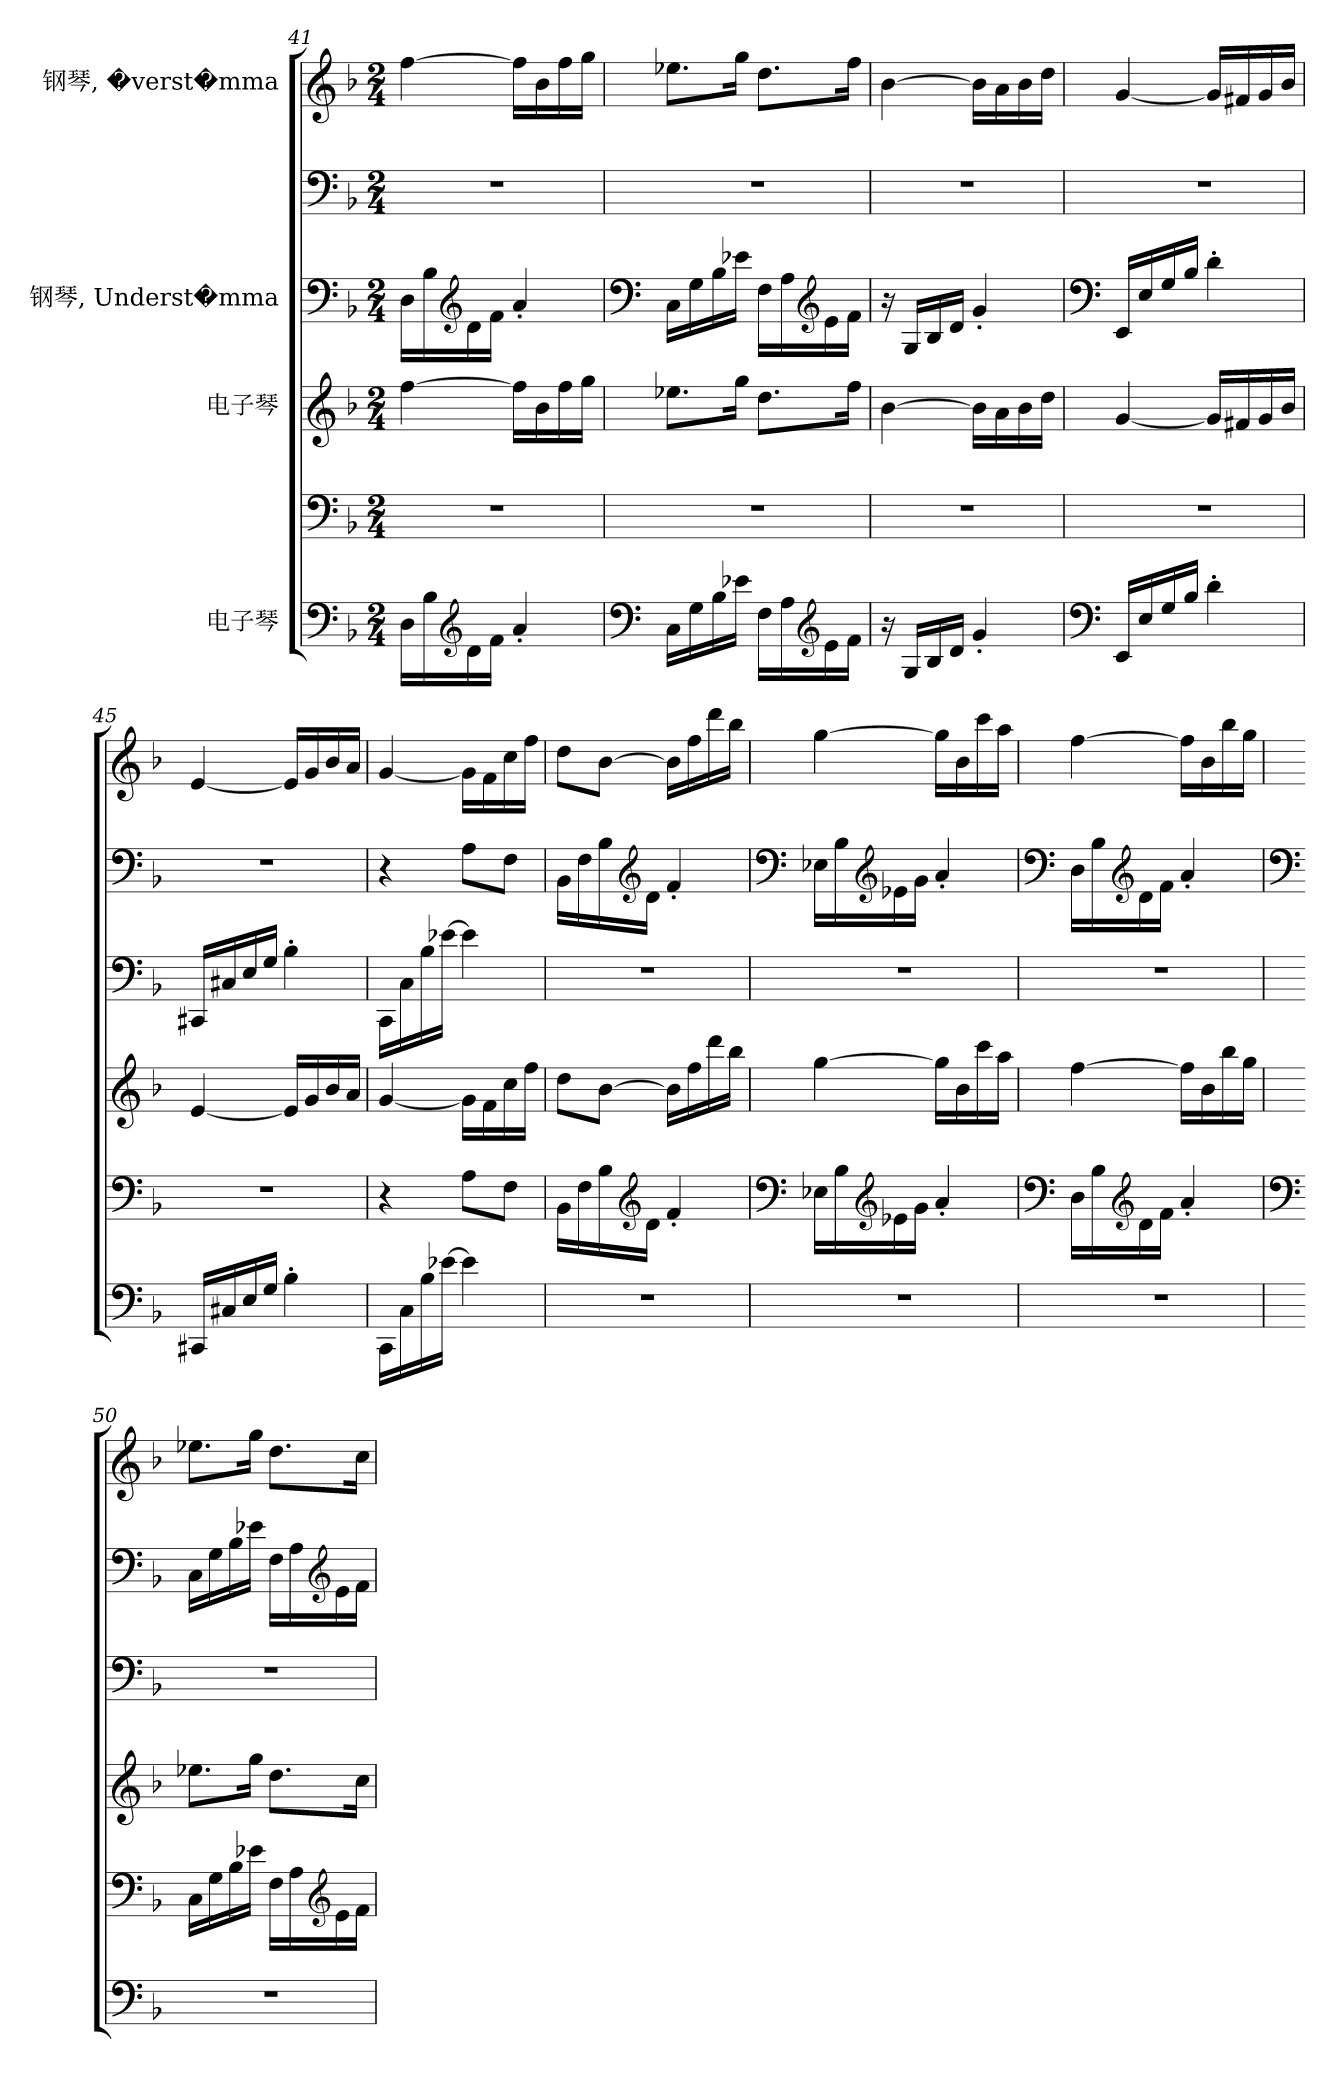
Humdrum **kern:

**kern	**kern	**kern	**kern	**kern	**kern
*part4	*part4	*part3	*part2	*part2	*part1
*staff6	*staff5	*staff4	*staff3	*staff2	*staff1
*I"电子琴	*	*I"电子琴	*I"钢琴, Underst�mma	*	*I"钢琴, �verst�mma
*clefF4	*clefF4	*clefG2	*clefF4	*clefF4	*clefG2
*k[b-]	*k[b-]	*k[b-]	*k[b-]	*k[b-]	*k[b-]
*M2/4	*M2/4	*M2/4	*M2/4	*M2/4	*M2/4
=41	=41	=41	=41	=41	=41
16D\LL	2r	[4ff\	16D\LL	2r	[4ff\
16B-\	.	.	16B-\	.	.
*clefG2	*	*	*clefG2	*	*
16d\	.	.	16d\	.	.
16f\JJ	.	.	16f\JJ	.	.
4a'/	.	16ff\LL]	4a'/	.	16ff\LL]
.	.	16b-\	.	.	16b-\
.	.	16ff\	.	.	16ff\
.	.	16gg\JJ	.	.	16gg\JJ
!!LO:PB:g=z
=42	=42	=42	=42	=42	=42
*clefF4	*	*	*clefF4	*	*
16C\LL	2r	8.ee-X\L	16C\LL	2r	8.ee-X\L
16G\	.	.	16G\	.	.
16B-\	.	.	16B-\	.	.
16e-X\JJ	.	16gg\Jk	16e-X\JJ	.	16gg\Jk
16F\LL	.	8.dd\L	16F\LL	.	8.dd\L
16A\	.	.	16A\	.	.
*clefG2	*	*	*clefG2	*	*
16e-\	.	.	16e-\	.	.
16f\JJ	.	16ff\Jk	16f\JJ	.	16ff\Jk
=43	=43	=43	=43	=43	=43
16r	2r	[4b-\	16r	2r	[4b-\
16G/LL	.	.	16G/LL	.	.
16B-/	.	.	16B-/	.	.
16d/JJ	.	.	16d/JJ	.	.
4g'/	.	16b-\LL]	4g'/	.	16b-\LL]
.	.	16a\	.	.	16a\
.	.	16b-\	.	.	16b-\
.	.	16dd\JJ	.	.	16dd\JJ
=44	=44	=44	=44	=44	=44
*clefF4	*	*	*clefF4	*	*
16EE/LL	2r	[4g/	16EE/LL	2r	[4g/
16E/	.	.	16E/	.	.
16G/	.	.	16G/	.	.
16B-/JJ	.	.	16B-/JJ	.	.
4d'\	.	16g/LL]	4d'\	.	16g/LL]
.	.	16f#X/	.	.	16f#X/
.	.	16g/	.	.	16g/
.	.	16b-/JJ	.	.	16b-/JJ
=45	=45	=45	=45	=45	=45
16CC#X/LL	2r	[4e/	16CC#X/LL	2r	[4e/
16C#X/	.	.	16C#X/	.	.
16E/	.	.	16E/	.	.
16G/JJ	.	.	16G/JJ	.	.
4B-'\	.	16e/LL]	4B-'\	.	16e/LL]
.	.	16g/	.	.	16g/
.	.	16b-/	.	.	16b-/
.	.	16a/JJ	.	.	16a/JJ
!!LO:LB:g=z
=46	=46	=46	=46	=46	=46
16CC\LL	4r	[4g/	16CC\LL	4r	[4g/
16C\	.	.	16C\	.	.
16B-\	.	.	16B-\	.	.
[16e-X\JJ	.	.	[16e-X\JJ	.	.
4e-\]	8A\L	16g\LL]	4e-\]	8A\L	16g\LL]
.	.	16f\	.	.	16f\
.	8F\J	16cc\	.	8F\J	16cc\
.	.	16ff\JJ	.	.	16ff\JJ
=47	=47	=47	=47	=47	=47
2r	16BB-\LL	8dd\L	2r	16BB-\LL	8dd\L
.	16F\	.	.	16F\	.
.	16B-\	[8b-\J	.	16B-\	[8b-\J
*	*clefG2	*	*	*clefG2	*
.	16d\JJ	.	.	16d\JJ	.
.	4f'/	16b-\LL]	.	4f'/	16b-\LL]
.	.	16ff\	.	.	16ff\
.	.	16ddd\	.	.	16ddd\
.	.	16bb-\JJ	.	.	16bb-\JJ
=48	=48	=48	=48	=48	=48
*	*clefF4	*	*	*clefF4	*
2r	16E-X\LL	[4gg\	2r	16E-X\LL	[4gg\
.	16B-\	.	.	16B-\	.
*	*clefG2	*	*	*clefG2	*
.	16e-X\	.	.	16e-X\	.
.	16g\JJ	.	.	16g\JJ	.
.	4a'/	16gg\LL]	.	4a'/	16gg\LL]
.	.	16b-\	.	.	16b-\
.	.	16ccc\	.	.	16ccc\
.	.	16aa\JJ	.	.	16aa\JJ
!!LO:PB:g=z
=49	=49	=49	=49	=49	=49
*	*clefF4	*	*	*clefF4	*
2r	16D\LL	[4ff\	2r	16D\LL	[4ff\
.	16B-\	.	.	16B-\	.
*	*clefG2	*	*	*clefG2	*
.	16d\	.	.	16d\	.
.	16f\JJ	.	.	16f\JJ	.
.	4a'/	16ff\LL]	.	4a'/	16ff\LL]
.	.	16b-\	.	.	16b-\
.	.	16bb-\	.	.	16bb-\
.	.	16gg\JJ	.	.	16gg\JJ
=50	=50	=50	=50	=50	=50
*	*clefF4	*	*	*clefF4	*
2r	16C\LL	8.ee-X\L	2r	16C\LL	8.ee-X\L
.	16G\	.	.	16G\	.
.	16B-\	.	.	16B-\	.
.	16e-X\JJ	16gg\Jk	.	16e-X\JJ	16gg\Jk
.	16F\LL	8.dd\L	.	16F\LL	8.dd\L
.	16A\	.	.	16A\	.
*	*clefG2	*	*	*clefG2	*
.	16e-\	.	.	16e-\	.
.	16f\JJ	16cc\Jk	.	16f\JJ	16cc\Jk
=	=	=	=	=	=
*-	*-	*-	*-	*-	*-
